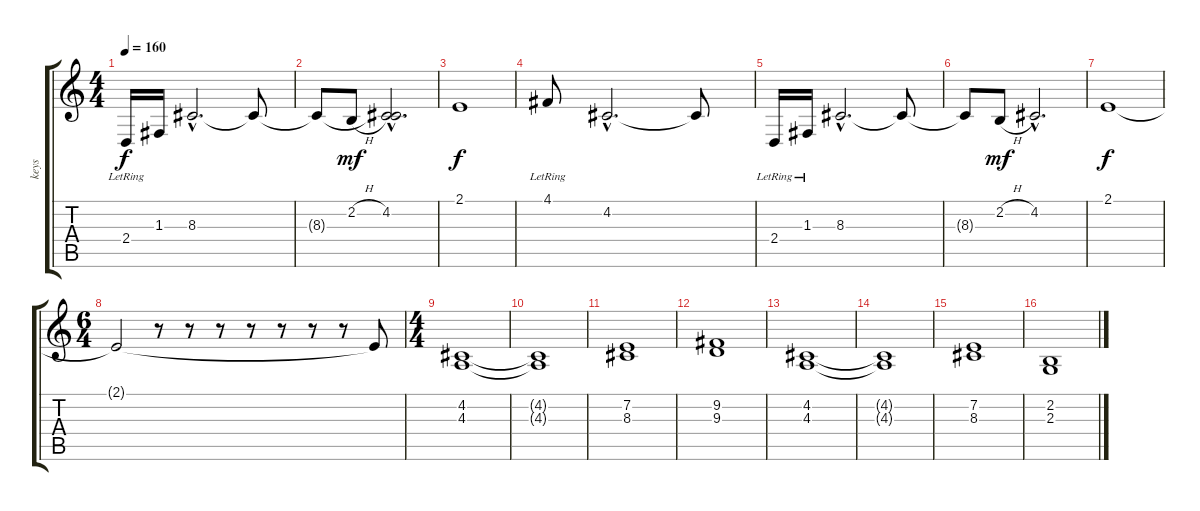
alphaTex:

\track ("keys" "keys") {instrument drawbarorgan}
\staff {score tabs}
\tuning (D4 A3 F3 C3 G2 D2) {hide}
\ts (4 4)
\tempo 160
\clef g2
\ks c
2.4{lr}.16{dy f instrument drawbarorgan} 1.3.16 8.3{hac}.2{d} 8.3{t}.8 |
8.3{t}.8 2.2{h}.8{dy mf} (4.2{hac} 8.3{hac t}).2{d} |
2.1.1{dy f} |
4.1{lr}.8 4.2{hac}.2{d} 4.2{t}.8 |
2.4{lr}.16 1.3{lr}.16 8.3{hac}.2{d} 8.3{t}.8 |
8.3{t}.8 2.2{h}.8{dy mf} 4.2{hac}.2{d} |
2.1.1{dy f} |
\ts (6 4)
2.1{t}.2 r.8 r.8 r.8 r.8 r.8 r.8 r.8 2.1{t}.8 |
\ts (4 4)
(4.2 4.3).1{volume 9} |
(4.2{t} 4.3{t}).1 |
(7.2 8.3).1{volume 9} |
(9.2 9.3).1 |
(4.2 4.3).1 |
(4.2{t} 4.3{t}).1 |
(7.2 8.3).1 |
(2.2 2.3).1
